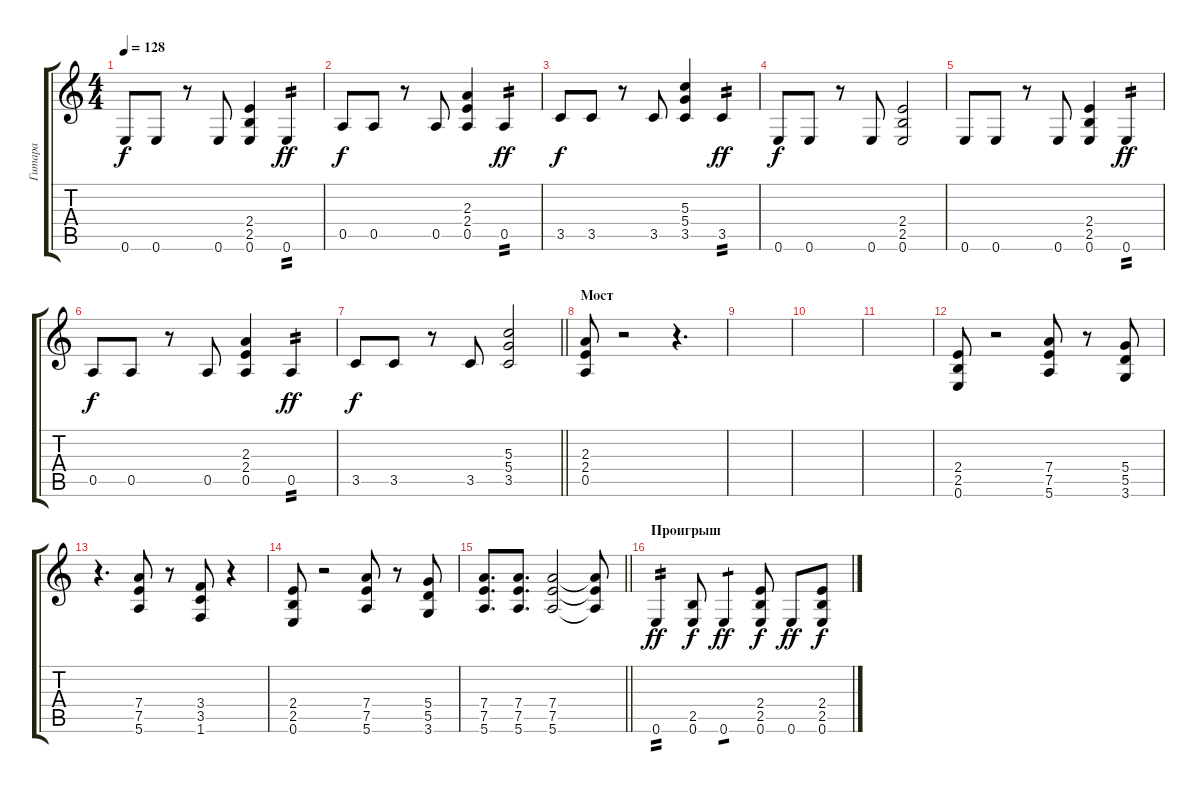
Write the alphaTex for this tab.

\track ("Гитара" "Гитара") {instrument distortionguitar}
\staff {score tabs}
\tuning (E4 B3 G3 D3 A2 E2) {hide}
\ts (4 4)
\tempo 128
\clef g2
\ks c
0.6.8{dy f} 0.6.8 r.8 0.6.8 (2.4 2.5 0.6).4 0.6.4{tp 2 dy ff} |
0.5.8{dy f} 0.5.8 r.8 0.5.8 (2.3 2.4 0.5).4 0.5.4{tp 2 dy ff} |
3.5.8{dy f} 3.5.8 r.8 3.5.8 (5.3 5.4 3.5).4 3.5.4{tp 2 dy ff} |
0.6.8{dy f} 0.6.8 r.8 0.6.8 (2.4 2.5 0.6).2 |
0.6.8 0.6.8 r.8 0.6.8 (2.4 2.5 0.6).4 0.6.4{tp 2 dy ff} |
0.5.8{dy f} 0.5.8 r.8 0.5.8 (2.3 2.4 0.5).4 0.5.4{tp 2 dy ff} |
\barLineRight lightlight
3.5.8{dy f} 3.5.8 r.8 3.5.8 (5.3 5.4 3.5).2 |
\section ("" "Мост")
(2.3 2.4 0.5).8 r.2 r.4{d} |
|
|
|
(2.4 2.5 0.6).8 r.2 (7.4 7.5 5.6).8 r.8 (5.4 5.5 3.6).8 |
r.4{d} (7.4 7.5 5.6).8 r.8 (3.4 3.5 1.6).8 r.4 |
(2.4 2.5 0.6).8 r.2 (7.4 7.5 5.6).8 r.8 (5.4 5.5 3.6).8 |
\barLineRight lightlight
(7.4 7.5 5.6).8{d} (7.4 7.5 5.6).8{d} (7.4 7.5 5.6).2 (7.4{t} 7.5{t} 5.6{t}).8 |
\section ("" "Проигрыш")
0.6.4{tp 2 dy ff} (2.5 0.6).8{dy f} 0.6.4{tp 1 dy ff} (2.4 2.5 0.6).8{dy f} 0.6.8{dy ff} (2.4 2.5 0.6).8{dy f}
